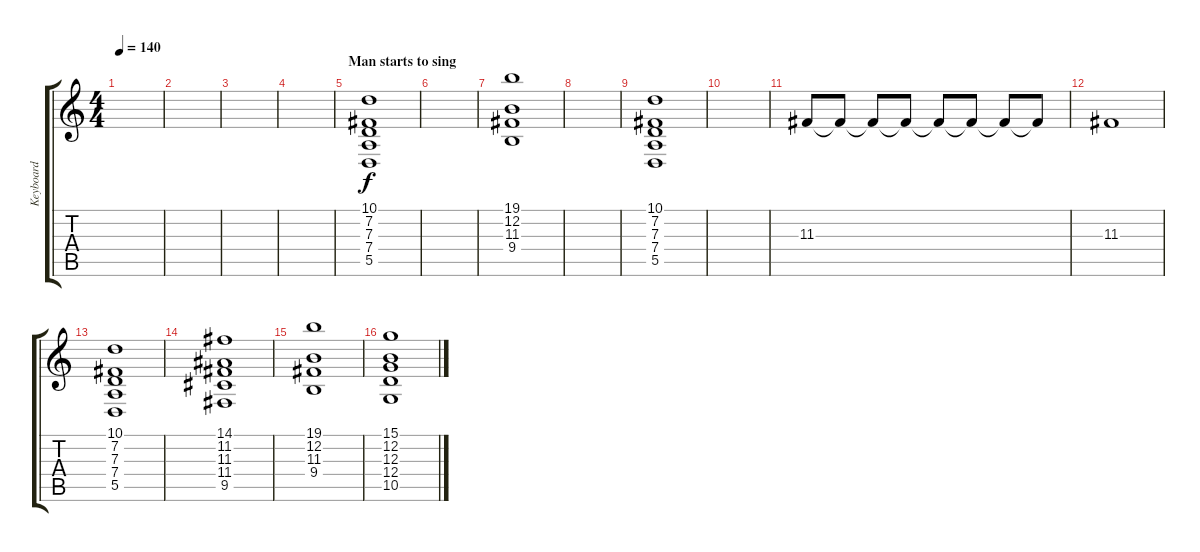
\track ("Keyboard" "Keyboard") {instrument stringensemble1}
\staff {score tabs}
\tuning (E4 B3 G3 D3 A2 E2) {hide}
\ts (4 4)
\tempo 140
\clef g2
\ks c
|
|
|
|
\section ("" "Man starts to sing")
(10.1 7.2 7.3 7.4 5.5).1{volume 11 instrument stringensemble1} |
|
(19.1 12.2 11.3 9.4).1{volume 12} |
|
(10.1 7.2 7.3 7.4 5.5).1{volume 12 instrument stringensemble1} |
|
11.3.8{volume 10 instrument lead6voice} 11.3{t}.8{volume 16} 11.3{t}.8 11.3{t}.8 11.3{t}.8 11.3{t}.8 11.3{t}.8 11.3{t}.8 |
11.3.1 |
\section ("" "")
(10.1 7.2 7.3 7.4 5.5).1{volume 8 instrument stringensemble1} |
(14.1 11.2 11.3 11.4 9.5).1 |
(19.1 12.2 11.3 9.4).1 |
(15.1 12.2 12.3 12.4 10.5).1
